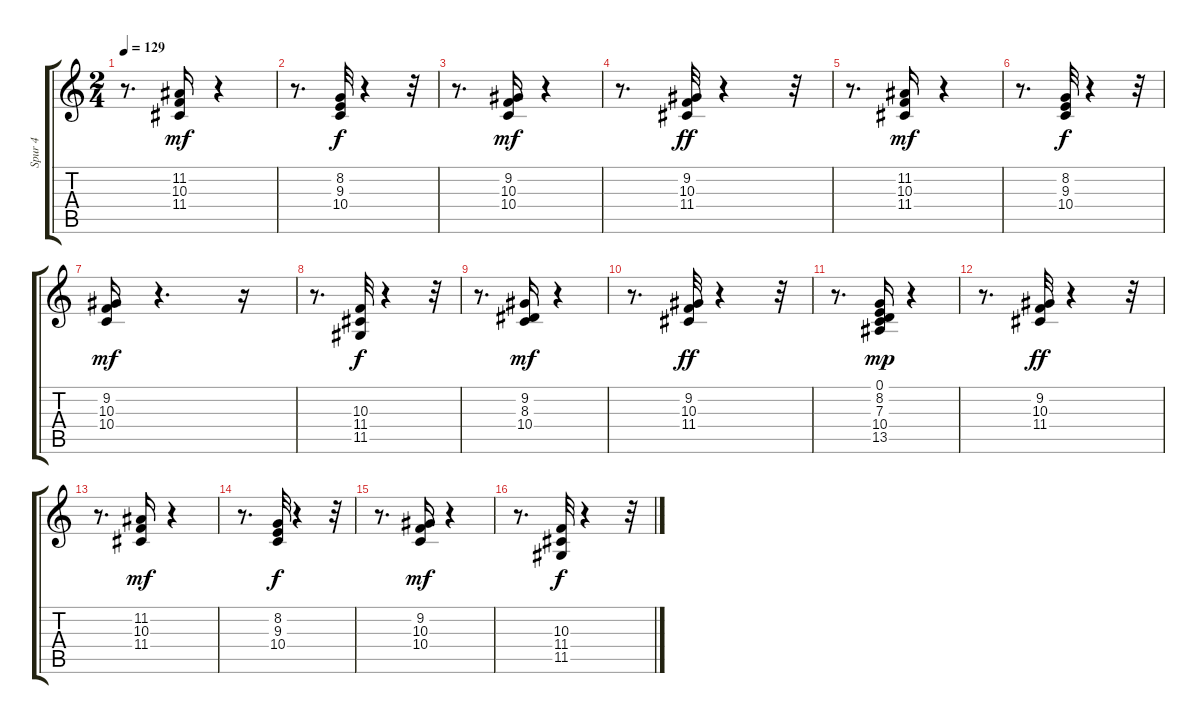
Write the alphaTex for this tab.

\track ("Spur 4" "Spur 4") {instrument tangoaccordion}
\staff {score tabs}
\tuning (E4 B3 G3 D3 A2 E2) {hide}
\ts (2 4)
\tempo 129
\clef g2
\ks c
r.8{d dy ff} (11.2 10.3 11.4).16{dy mf} r.4 |
r.8{d} (8.2 9.3 10.4).32{dy f} r.4 r.32 |
r.8{d} (9.2 10.3 10.4).16{dy mf} r.4 |
r.8{d} (9.2 10.3 11.4).32{dy ff} r.4 r.32 |
r.8{d} (11.2 10.3 11.4).16{dy mf} r.4 |
r.8{d} (8.2 9.3 10.4).32{dy f} r.4 r.32 |
(9.2 10.3 10.4).16{dy mf} r.4{d} r.16 |
r.8{d} (10.3 11.4 11.5).32{dy f} r.4 r.32 |
r.8{d} (9.2 8.3 10.4).16{dy mf} r.4 |
r.8{d} (9.2 10.3 11.4).32{dy ff} r.4 r.32 |
r.8{d} (0.1 8.2 7.3 10.4 13.5).16{dy mp} r.4 |
r.8{d} (9.2 10.3 11.4).32{dy ff} r.4 r.32 |
r.8{d} (11.2 10.3 11.4).16{dy mf} r.4 |
r.8{d} (8.2 9.3 10.4).32{dy f} r.4 r.32 |
r.8{d} (9.2 10.3 10.4).16{dy mf} r.4 |
r.8{d} (10.3 11.4 11.5).32{dy f} r.4 r.32
